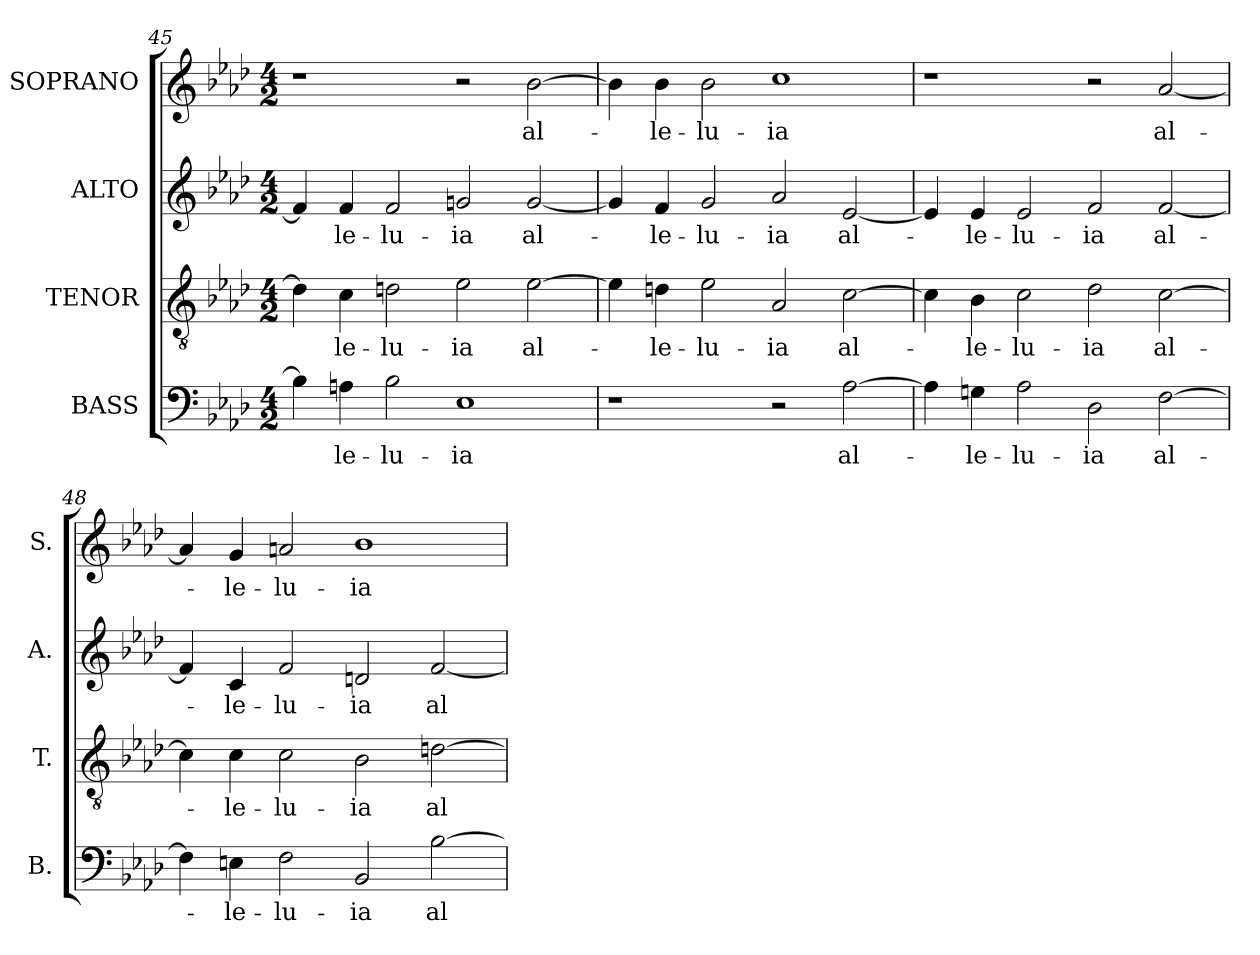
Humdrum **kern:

**kern	**text	**kern	**text	**kern	**text	**kern	**text
*part4	*part4	*part3	*part3	*part2	*part2	*part1	*part1
*staff4	*staff4	*staff3	*staff3	*staff2	*staff2	*staff1	*staff1
*I"BASS	*	*I"TENOR	*	*I"ALTO	*	*I"SOPRANO	*
*I'B.	*	*I'T.	*	*I'A.	*	*I'S.	*
!!LO:LB:g=z
*clefF4	*	*clefGv2	*	*clefG2	*	*clefG2	*
*	*	*ITrd7c12	*	*	*	*	*
*k[b-e-a-d-]	*	*k[b-e-a-d-]	*	*k[b-e-a-d-]	*	*k[b-e-a-d-]	*
*A-:	*	*A-:	*	*A-:	*	*A-:	*
*M4/2	*	*M4/2	*	*M4/2	*	*M4/2	*
=45	=45	=45	=45	=45	=45	=45	=45
4B-i\]	.	4Di\]	.	4fi/]	.	1r	.
!	!LO:LY:b:color=#000000	!	!	!	!	!	!
!	!	!	!LO:LY:b:color=#000000	!	!	!	!
!	!	!	!	!	!LO:LY:b:color=#000000	!	!
4Ani\	-le-	4Ci\	-le-	4fi/	-le-	.	.
!	!LO:LY:b:color=#000000	!	!	!	!	!	!
!	!	!	!LO:LY:b:color=#000000	!	!	!	!
!	!	!	!	!	!LO:LY:b:color=#000000	!	!
2B-i\	-lu-	2Dni\	-lu-	2fi/	-lu-	.	.
!	!LO:LY:b:color=#000000	!	!	!	!	!	!
!	!	!	!LO:LY:b:color=#000000	!	!	!	!
!	!	!	!	!	!LO:LY:b:color=#000000	!	!
1E-i	-ia	2E-i\	-ia	2gni/	-ia	2r	.
!	!	!	!LO:LY:b:color=#000000	!	!	!	!
!	!	!	!	!	!LO:LY:b:color=#000000	!	!
!	!	!	!	!	!	!	!LO:LY:b:color=#000000
.	.	[2E-i\	al-	[2gi/	al-	[2b-i\	al-
=46	=46	=46	=46	=46	=46	=46	=46
1r	.	4E-i\]	.	4gi/]	.	4b-i\]	.
!	!	!	!LO:LY:b:color=#000000	!	!	!	!
!	!	!	!	!	!LO:LY:b:color=#000000	!	!
!	!	!	!	!	!	!	!LO:LY:b:color=#000000
.	.	4Dni\	-le-	4fi/	-le-	4b-i\	-le-
!	!	!	!LO:LY:b:color=#000000	!	!	!	!
!	!	!	!	!	!LO:LY:b:color=#000000	!	!
!	!	!	!	!	!	!	!LO:LY:b:color=#000000
.	.	2E-i\	-lu-	2gi/	-lu-	2b-i\	-lu-
!	!	!	!LO:LY:b:color=#000000	!	!	!	!
!	!	!	!	!	!LO:LY:b:color=#000000	!	!
!	!	!	!	!	!	!	!LO:LY:b:color=#000000
2r	.	2AA-i/	-ia	2a-i/	-ia	1cci	-ia
!	!LO:LY:b:color=#000000	!	!	!	!	!	!
!	!	!	!LO:LY:b:color=#000000	!	!	!	!
!	!	!	!	!	!LO:LY:b:color=#000000	!	!
[2A-i\	al-	[2Ci\	al-	[2e-i/	al-	.	.
=47	=47	=47	=47	=47	=47	=47	=47
4A-i\]	.	4Ci\]	.	4e-i/]	.	1r	.
!	!LO:LY:b:color=#000000	!	!	!	!	!	!
!	!	!	!LO:LY:b:color=#000000	!	!	!	!
!	!	!	!	!	!LO:LY:b:color=#000000	!	!
4Gni\	-le-	4BB-i\	-le-	4e-i/	-le-	.	.
!	!LO:LY:b:color=#000000	!	!	!	!	!	!
!	!	!	!LO:LY:b:color=#000000	!	!	!	!
!	!	!	!	!	!LO:LY:b:color=#000000	!	!
2A-i\	-lu-	2Ci\	-lu-	2e-i/	-lu-	.	.
!	!LO:LY:b:color=#000000	!	!	!	!	!	!
!	!	!	!LO:LY:b:color=#000000	!	!	!	!
!	!	!	!	!	!LO:LY:b:color=#000000	!	!
2D-i\	-ia	2D-i\	-ia	2fi/	-ia	2r	.
!	!LO:LY:b:color=#000000	!	!	!	!	!	!
!	!	!	!LO:LY:b:color=#000000	!	!	!	!
!	!	!	!	!	!LO:LY:b:color=#000000	!	!
!	!	!	!	!	!	!	!LO:LY:b:color=#000000
[2Fi\	al-	[2Ci\	al-	[2fi/	al-	[2a-i/	al-
=48	=48	=48	=48	=48	=48	=48	=48
4Fi\]	.	4Ci\]	.	4fi/]	.	4a-i/]	.
!	!LO:LY:b:color=#000000	!	!	!	!	!	!
!	!	!	!LO:LY:b:color=#000000	!	!	!	!
!	!	!	!	!	!LO:LY:b:color=#000000	!	!
!	!	!	!	!	!	!	!LO:LY:b:color=#000000
4Eni\	-le-	4Ci\	-le-	4ci/	-le-	4gi/	-le-
!	!LO:LY:b:color=#000000	!	!	!	!	!	!
!	!	!	!LO:LY:b:color=#000000	!	!	!	!
!	!	!	!	!	!LO:LY:b:color=#000000	!	!
!	!	!	!	!	!	!	!LO:LY:b:color=#000000
2Fi\	-lu-	2Ci\	-lu-	2fi/	-lu-	2ani/	-lu-
!	!LO:LY:b:color=#000000	!	!	!	!	!	!
!	!	!	!LO:LY:b:color=#000000	!	!	!	!
!	!	!	!	!	!LO:LY:b:color=#000000	!	!
!	!	!	!	!	!	!	!LO:LY:b:color=#000000
2BB-i/	-ia	2BB-i\	-ia	2dni/	-ia	1b-i	-ia
!	!LO:LY:b:color=#000000	!	!	!	!	!	!
!	!	!	!LO:LY:b:color=#000000	!	!	!	!
!	!	!	!	!	!LO:LY:b:color=#000000	!	!
[2B-i\	al-	[2Dni\	al-	[2fi/	al-	.	.
=	=	=	=	=	=	=	=
*-	*-	*-	*-	*-	*-	*-	*-
